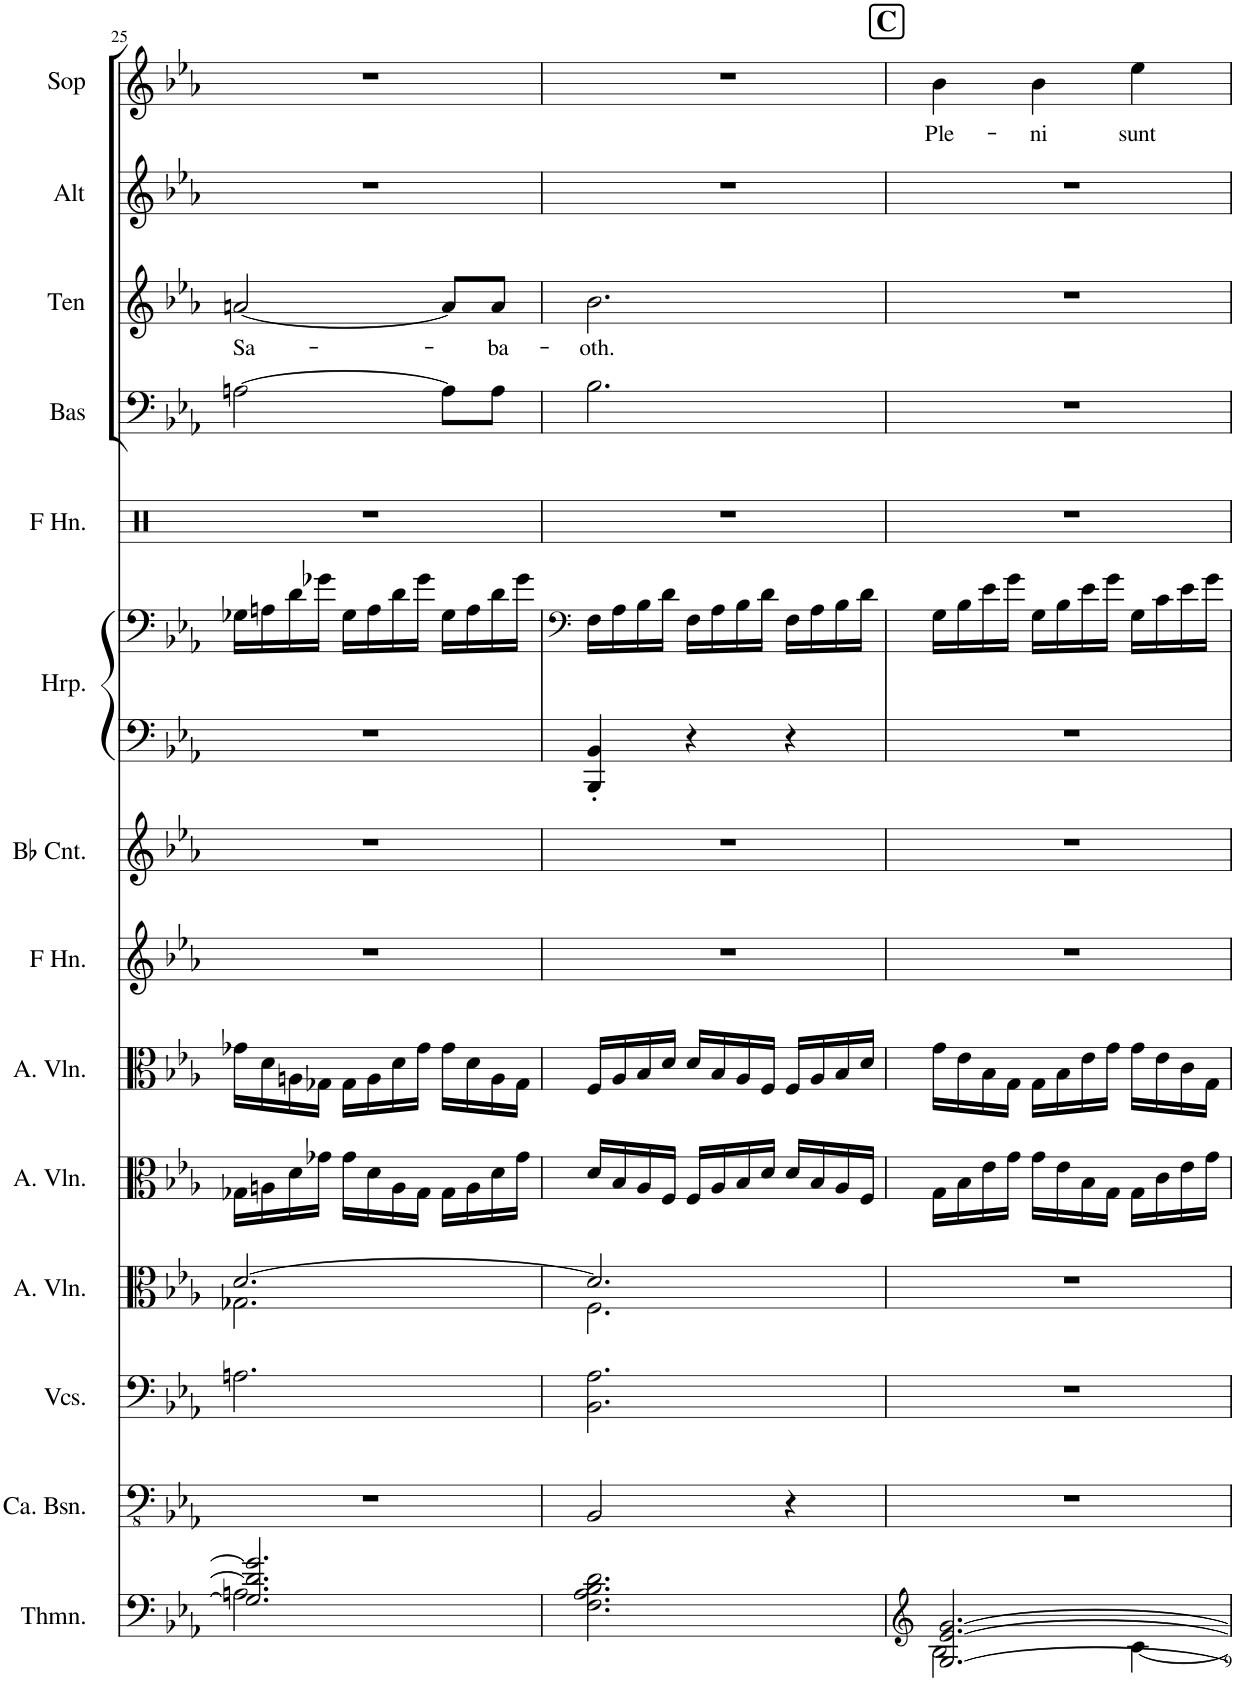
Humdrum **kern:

**kern	**kern	**kern	**kern	**kern	**kern	**kern	**kern	**kern	**kern	**kern	**kern	**kern	**text	**kern	**kern	**text
*part14	*part13	*part12	*part11	*part10	*part9	*part8	*part7	*part6	*part6	*part5	*part4	*part3	*part3	*part2	*part1	*part1
*staff15	*staff14	*staff13	*staff12	*staff11	*staff10	*staff9	*staff8	*staff7	*staff6	*staff5	*staff4	*staff3	*staff3	*staff2	*staff1	*staff1
*I"Theremin, Organ	*I"Contrabassen	*I"Cello II	*I"Cello I	*I"Altviolen	*I"Altviolen	*I"Hoorn in F	*I"Cornet in Bb	*I"Harp, Harp	*	*I"Hoorn in F,	*I"Bas	*I"Ten	*	*I"Alt	*I"Sop	*
*I'Thmn.	*I'Ca. Bsn.	*	*	*I'A. Vln.	*I'A. Vln.	*	*	*I'Hrp.	*	*	*I'Bas	*I'Ten	*	*I'Alt	*I'Sop	*
!!LO:PB:g=z
*clefF4	*clefFv4	*clefF4	*clefC3	*clefC3	*clefC3	*clefG2	*clefG2	*clefF4	*clefF4	*clefX	*clefF4	*clefG2	*	*clefG2	*clefG2	*
*	*	*	*	*	*	*Trd4c7	*Trd1c2	*	*	*Trd4c7	*	*Trd1c2	*	*Trd1c2	*	*
*k[b-e-a-]	*k[b-e-a-]	*k[b-e-a-]	*k[b-e-a-]	*k[b-e-a-]	*k[b-e-a-]	*k[b-e-a-]	*k[b-e-a-]	*k[b-e-a-]	*k[b-e-a-]	*k[b-e-a-]	*k[b-e-a-]	*k[b-e-a-]	*	*k[b-e-a-]	*k[b-e-a-]	*
*M3/4	*M3/4	*M3/4	*M3/4	*M3/4	*M3/4	*M3/4	*M3/4	*M3/4	*M3/4	*M3/4	*M3/4	*M3/4	*	*M3/4	*M3/4	*
=25	=25	=25	=25	=25	=25	=25	=25	=25	=25	=25	=25	=25	=25	=25	=25	=25
*^	*	*	*^	*	*	*	*	*	*	*	*	*	*	*	*	*
!	!	!	!	!	!	!	!	!	!	!	!	!	!	!	!LO:LY:b	!	!	!
2.G-/] 2.d/] 2.g-/]	2.An\	2.r	2.An\	[2.d/	2.G-X\	16G-X\LL	16g-X\LL	2.r	2.r	2.r	16G-X\LL	2.r	[2An\	[2an/	Sa-	2.r	2.r	.
.	.	.	.	.	.	16An\	16d\	.	.	.	16An\	.	.	.	.	.	.	.
.	.	.	.	.	.	16d\	16An\	.	.	.	16d\	.	.	.	.	.	.	.
.	.	.	.	.	.	16g-X\JJ	16G-X\JJ	.	.	.	16g-X\JJ	.	.	.	.	.	.	.
.	.	.	.	.	.	16g-\LL	16G-\LL	.	.	.	16G-\LL	.	.	.	.	.	.	.
.	.	.	.	.	.	16d\	16A\	.	.	.	16A\	.	.	.	.	.	.	.
.	.	.	.	.	.	16A\	16d\	.	.	.	16d\	.	.	.	.	.	.	.
.	.	.	.	.	.	16G-\JJ	16g-\JJ	.	.	.	16g-\JJ	.	.	.	.	.	.	.
.	.	.	.	.	.	16G-\LL	16g-\LL	.	.	.	16G-\LL	.	8A\L]	8a/L]	.	.	.	.
.	.	.	.	.	.	16A\	16d\	.	.	.	16A\	.	.	.	.	.	.	.
!	!	!	!	!	!	!	!	!	!	!	!	!	!	!	!LO:LY:b	!	!	!
.	.	.	.	.	.	16d\	16A\	.	.	.	16d\	.	8A\J	8a/J	-ba-	.	.	.
.	.	.	.	.	.	16g-\JJ	16G-\JJ	.	.	.	16g-\JJ	.	.	.	.	.	.	.
*v	*v	*	*	*	*	*	*	*	*	*	*	*	*	*	*	*	*	*
=26	=26	=26	=26	=26	=26	=26	=26	=26	=26	=26	=26	=26	=26	=26	=26	=26	=26
*	*	*	*	*	*	*	*	*	*	*clefF4	*	*	*	*	*	*	*
!	!	!	!	!	!	!	!	!	!	!	!	!	!	!LO:LY:b	!	!	!
2.F\ 2.A-\ 2.B-\ 2.d\	2BBB-/	2.BB-\ 2.A-\	2.d/]	2.F\	16d/LL	16F/LL	2.r	2.r	4BBB-/' 4BB-/'	16F\LL	2.r	2.B-\	2.b-\	-oth.	2.r	2.r	.
.	.	.	.	.	16B-/	16A-/	.	.	.	16A-\	.	.	.	.	.	.	.
.	.	.	.	.	16A-/	16B-/	.	.	.	16B-\	.	.	.	.	.	.	.
.	.	.	.	.	16F/JJ	16d/JJ	.	.	.	16d\JJ	.	.	.	.	.	.	.
.	.	.	.	.	16F/LL	16d/LL	.	.	4r	16F\LL	.	.	.	.	.	.	.
.	.	.	.	.	16A-/	16B-/	.	.	.	16A-\	.	.	.	.	.	.	.
.	.	.	.	.	16B-/	16A-/	.	.	.	16B-\	.	.	.	.	.	.	.
.	.	.	.	.	16d/JJ	16F/JJ	.	.	.	16d\JJ	.	.	.	.	.	.	.
.	4r	.	.	.	16d/LL	16F/LL	.	.	4r	16F\LL	.	.	.	.	.	.	.
.	.	.	.	.	16B-/	16A-/	.	.	.	16A-\	.	.	.	.	.	.	.
.	.	.	.	.	16A-/	16B-/	.	.	.	16B-\	.	.	.	.	.	.	.
.	.	.	.	.	16F/JJ	16d/JJ	.	.	.	16d\JJ	.	.	.	.	.	.	.
*	*	*	*v	*v	*	*	*	*	*	*	*	*	*	*	*	*	*
!!LO:REH:place=s1:a:B:cj:fs=14:t=C
=27	=27	=27	=27	=27	=27	=27	=27	=27	=27	=27	=27	=27	=27	=27	=27	=27
*clefG2	*	*	*	*	*	*	*	*	*	*	*	*	*	*	*	*
*^	*	*	*	*	*	*	*	*	*	*	*	*	*	*	*	*
!	!	!	!	!	!	!	!	!	!	!	!	!	!	!	!	!	!LO:LY:b
[2.G/ [2.e-/ [2.g/	2B-\	2.r	2.r	2.r	16G\LL	16g\LL	2.r	2.r	2.r	16G\LL	2.r	2.r	2.r	.	2.r	4b-\	Ple-
.	.	.	.	.	16B-\	16e-\	.	.	.	16B-\	.	.	.	.	.	.	.
.	.	.	.	.	16e-\	16B-\	.	.	.	16e-\	.	.	.	.	.	.	.
.	.	.	.	.	16g\JJ	16G\JJ	.	.	.	16g\JJ	.	.	.	.	.	.	.
!	!	!	!	!	!	!	!	!	!	!	!	!	!	!	!	!	!LO:LY:b
.	.	.	.	.	16g\LL	16G\LL	.	.	.	16G\LL	.	.	.	.	.	4b-\	-ni
.	.	.	.	.	16e-\	16B-\	.	.	.	16B-\	.	.	.	.	.	.	.
.	.	.	.	.	16B-\	16e-\	.	.	.	16e-\	.	.	.	.	.	.	.
.	.	.	.	.	16G\JJ	16g\JJ	.	.	.	16g\JJ	.	.	.	.	.	.	.
!	!	!	!	!	!	!	!	!	!	!	!	!	!	!	!	!	!LO:LY:b
.	[4c\	.	.	.	16G\LL	16g\LL	.	.	.	16G\LL	.	.	.	.	.	4ee-\	sunt
.	.	.	.	.	16c\	16e-\	.	.	.	16c\	.	.	.	.	.	.	.
.	.	.	.	.	16e-\	16c\	.	.	.	16e-\	.	.	.	.	.	.	.
.	.	.	.	.	16g\JJ	16G\JJ	.	.	.	16g\JJ	.	.	.	.	.	.	.
*v	*v	*	*	*	*	*	*	*	*	*	*	*	*	*	*	*	*
=	=	=	=	=	=	=	=	=	=	=	=	=	=	=	=	=
*-	*-	*-	*-	*-	*-	*-	*-	*-	*-	*-	*-	*-	*-	*-	*-	*-
